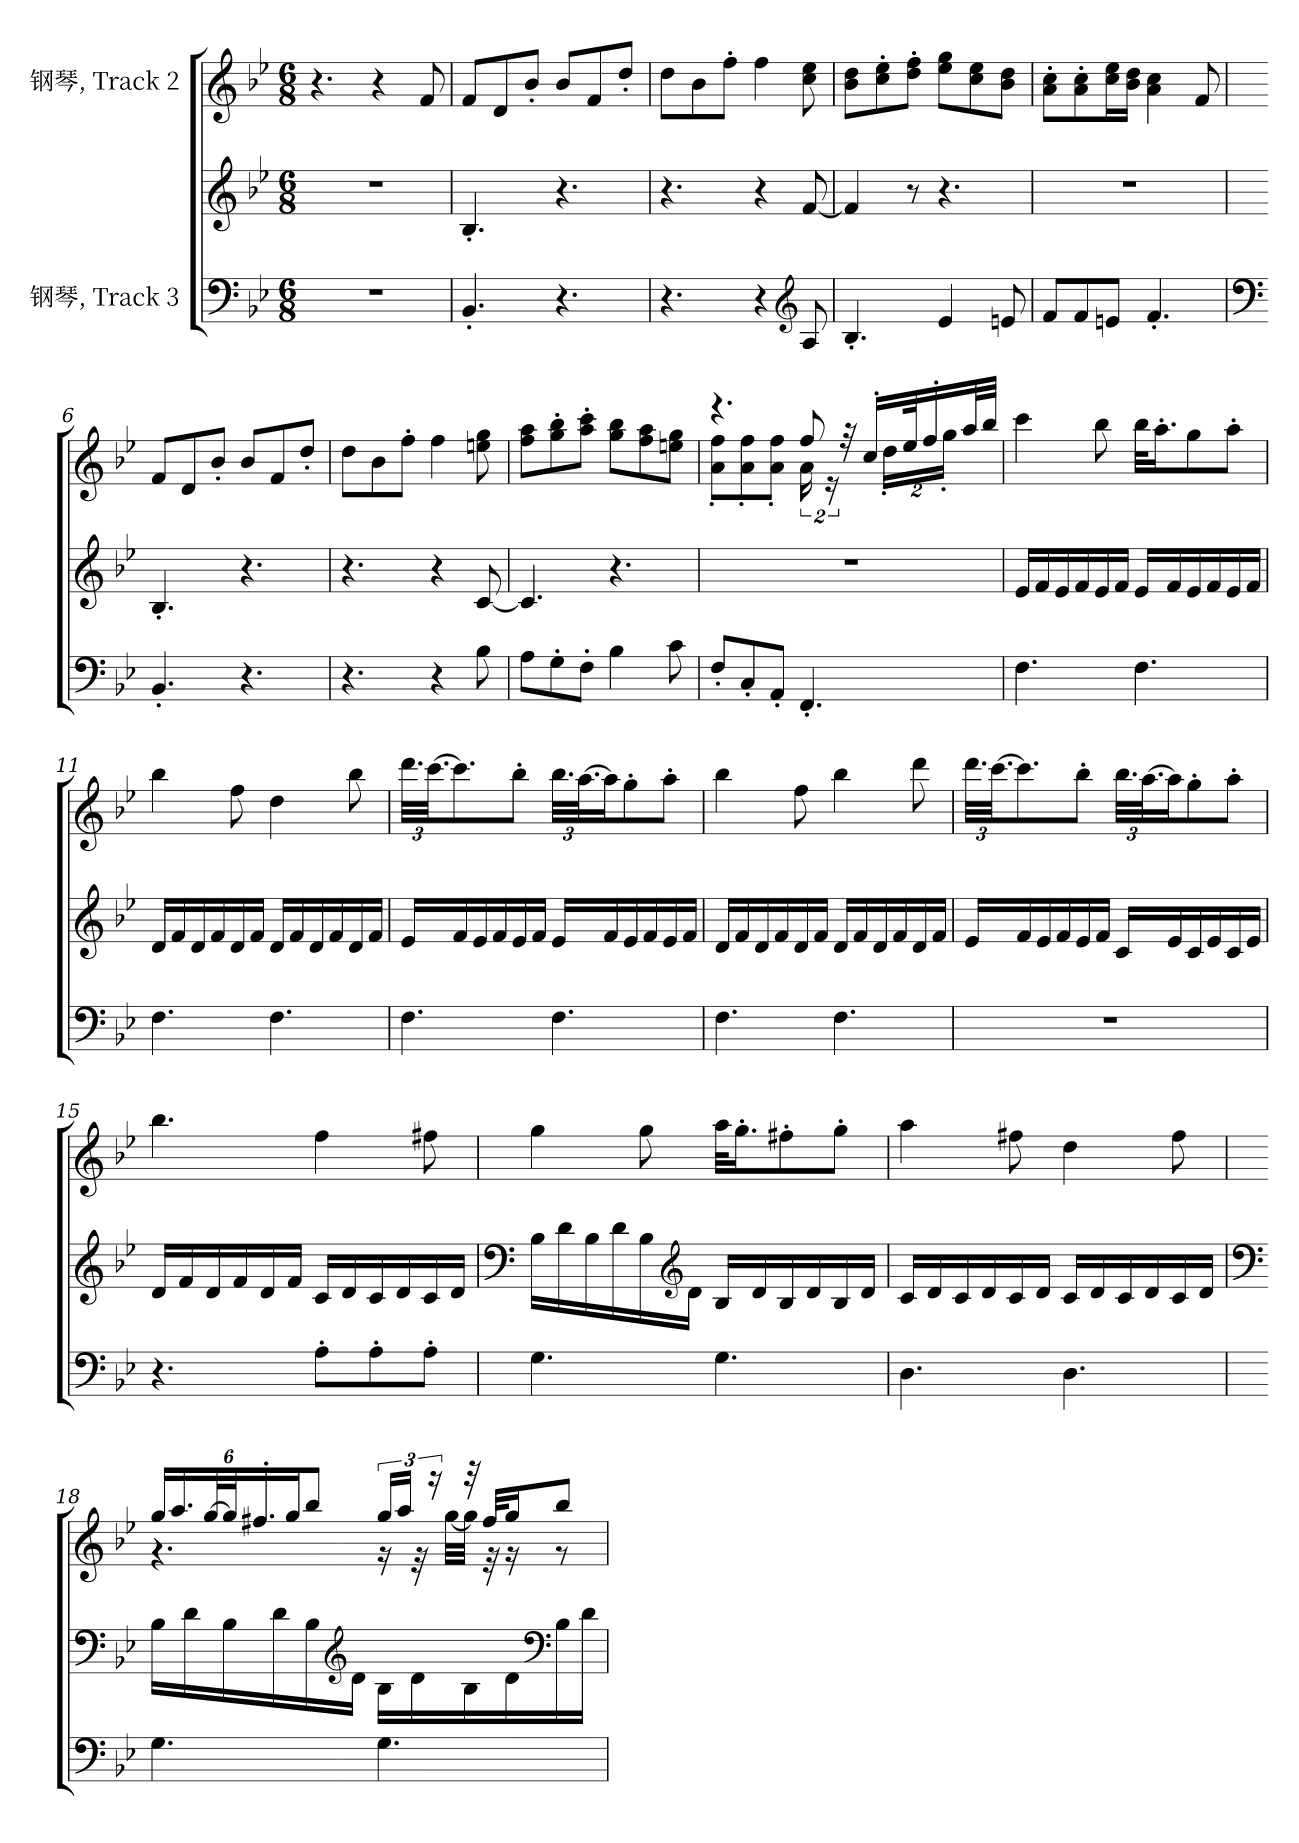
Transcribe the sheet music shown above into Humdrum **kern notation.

**kern	**kern	**kern
*part2	*part2	*part1
*staff3	*staff2	*staff1
*I"钢琴, Track 3	*	*I"钢琴, Track 2
*clefF4	*clefG2	*clefG2
*k[b-e-]	*k[b-e-]	*k[b-e-]
*M6/8	*M6/8	*M6/8
*MM144	*MM144	*MM144
=1	=1	=1
2.r	2.r	4.r
.	.	4r
.	.	8f/
=2	=2	=2
4.BB-'/	4.B-'/	8f/L
.	.	8d/
.	.	8b-'/J
4.r	4.r	8b-/L
.	.	8f/
.	.	8dd'/J
=3	=3	=3
4.r	4.r	8dd\L
.	.	8b-\
.	.	8ff'\J
4r	4r	4ff\
*clefG2	*	*
8A/	[8f/	8cc\ 8ee-\
=4	=4	=4
4.B-'/	4f/]	8b-\ 8dd\L
.	.	8cc\' 8ee-\'
.	8r	8dd\' 8ff\'J
4e-/	4.r	8ee-\ 8gg\L
.	.	8cc\ 8ee-\
8en/	.	8b-\ 8dd\J
=5	=5	=5
8f/L	2.r	8a\' 8cc\'L
8f/	.	8a\' 8cc\'
8en/J	.	16cc\ 16ee-\L
.	.	16b-\ 16dd\JJ
4.f'/	.	4a\ 4cc\
.	.	8f/
!!LO:LB:g=z
=6	=6	=6
*clefF4	*	*
4.BB-'/	4.B-'/	8f/L
.	.	8d/
.	.	8b-'/J
4.r	4.r	8b-/L
.	.	8f/
.	.	8dd'/J
=7	=7	=7
4.r	4.r	8dd\L
.	.	8b-\
.	.	8ff'\J
4r	4r	4ff\
8B-\	[8c/	8een\ 8gg\
=8	=8	=8
8A\L	4.c/]	8ff\ 8aa\L
8G'\	.	8gg\' 8bb-\'
8F'\J	.	8aa\' 8ccc\'J
4B-\	4.r	8gg\ 8bb-\L
.	.	8ff\ 8aa\
8c\	.	8een\ 8gg\J
=9	=9	=9
*	*	*^
8F'/L	2.r	4.r	8a\' 8ff\'L
8C'/	.	.	8a\' 8ff\'
8AA'/J	.	.	8a\' 8ff\'J
4.FF'/	.	8ff/	32%3a\
.	.	.	32%3r
.	.	32r	.
.	.	16cc'/LL	.
.	.	.	32%3dd'\L
.	.	32ee-/K	.
.	.	16ff'/	.
.	.	.	32%3gg'\J
.	.	32aa/L	.
.	.	32bb-/JJJ	.
*	*	*v	*v
!!LO:LB:g=z
=10	=10	=10
4.F\	16e-/LL	4ccc\
.	16f/	.
.	16e-/	.
.	16f/	.
.	16e-/	8bb-\
.	16f/JJ	.
4.F\	16e-/LL	32bb-\KLL
.	.	16.aa'\J
.	16f/	.
.	16e-/	8gg\
.	16f/	.
.	16e-/	8aa'\J
.	16f/JJ	.
=11	=11	=11
4.F\	16d/LL	4bb-\
.	16f/	.
.	16d/	.
.	16f/	.
.	16d/	8ff\
.	16f/JJ	.
4.F\	16d/LL	4dd\
.	16f/	.
.	16d/	.
.	16f/	.
.	16d/	8bb-\
.	16f/JJ	.
=12	=12	=12
*	*	*Xbrackettup
4.F\	16e-/LL	48.ddd\LLL
.	.	[48.ccc\JJ
.	16f/	8.ccc\]
.	16e-/	.
.	16f/	.
.	16e-/	8bb-'\J
.	16f/JJ	.
4.F\	16e-/LL	48.bb-\LLL
.	.	[48.aa\J
.	16f/	16aa\J]
.	16e-/	8gg'\
.	16f/	.
.	16e-/	8aa'\J
.	16f/JJ	.
!!LO:LB:g=z
=13	=13	=13
4.F\	16d/LL	4bb-\
.	16f/	.
.	16d/	.
.	16f/	.
.	16d/	8ff\
.	16f/JJ	.
4.F\	16d/LL	4bb-\
.	16f/	.
.	16d/	.
.	16f/	.
.	16d/	8ddd\
.	16f/JJ	.
=14	=14	=14
2.r	16e-/LL	48.ddd\LLL
.	.	[48.ccc\JJ
.	16f/	8.ccc\]
.	16e-/	.
.	16f/	.
.	16e-/	8bb-'\J
.	16f/JJ	.
.	16c/LL	48.bb-\LLL
.	.	[48.aa\J
.	16e-/	16aa\J]
.	16c/	8gg'\
.	16e-/	.
.	16c/	8aa'\J
.	16e-/JJ	.
=15	=15	=15
4.r	16d/LL	4.bb-\
.	16f/	.
.	16d/	.
.	16f/	.
.	16d/	.
.	16f/JJ	.
8A'\L	16c/LL	4ff\
.	16d/	.
8A'\	16c/	.
.	16d/	.
8A'\J	16c/	8ff#X\
.	16d/JJ	.
!!LO:PB:g=z
=16	=16	=16
*	*clefF4	*
4.G\	16B-\LL	4gg\
.	16d\	.
.	16B-\	.
.	16d\	.
.	16B-\	8gg\
*	*clefG2	*
.	16d\JJ	.
4.G\	16B-/LL	32aa\KLL
.	.	16.gg'\J
.	16d/	.
.	16B-/	8ff#X'\
.	16d/	.
.	16B-/	8gg'\J
.	16d/JJ	.
=17	=17	=17
4.D\	16c/LL	4aa\
.	16d/	.
.	16c/	.
.	16d/	.
.	16c/	8ff#X\
.	16d/JJ	.
4.D\	16c/LL	4dd\
.	16d/	.
.	16c/	.
.	16d/	.
.	16c/	8ff#\
.	16d/JJ	.
!!LO:LB:g=z
=18	=18	=18
*	*clefF4	*
*	*	*^
4.G\	16B-\LL	24gg/LL	4.r
.	.	24.aa/	.
.	16d\	.	.
.	.	[48gg/L	.
.	16B-\	48gg/J]	.
.	.	24.ff#X'/	.
.	16d\	.	.
.	.	24gg/J	.
.	16B-\	8bb-/J	.
*	*clefG2	*	*
.	16d\JJ	.	.
*	*	*brackettup	*
4.G\	16B-\LL	24gg/LL	16r
.	.	24aa/JJ	.
.	16d\	.	32r
.	.	24r	.
.	.	.	[32gg\LLL
.	16B-\	32r	32gg\JJJ]
.	.	32ff#/KLL	32r
.	16d\	16gg/J	16r
*	*clefF4	*	*
.	16B-\	8bb-/J	8r
.	16d\JJ	.	.
*	*	*v	*v
=	=	=
*-	*-	*-
